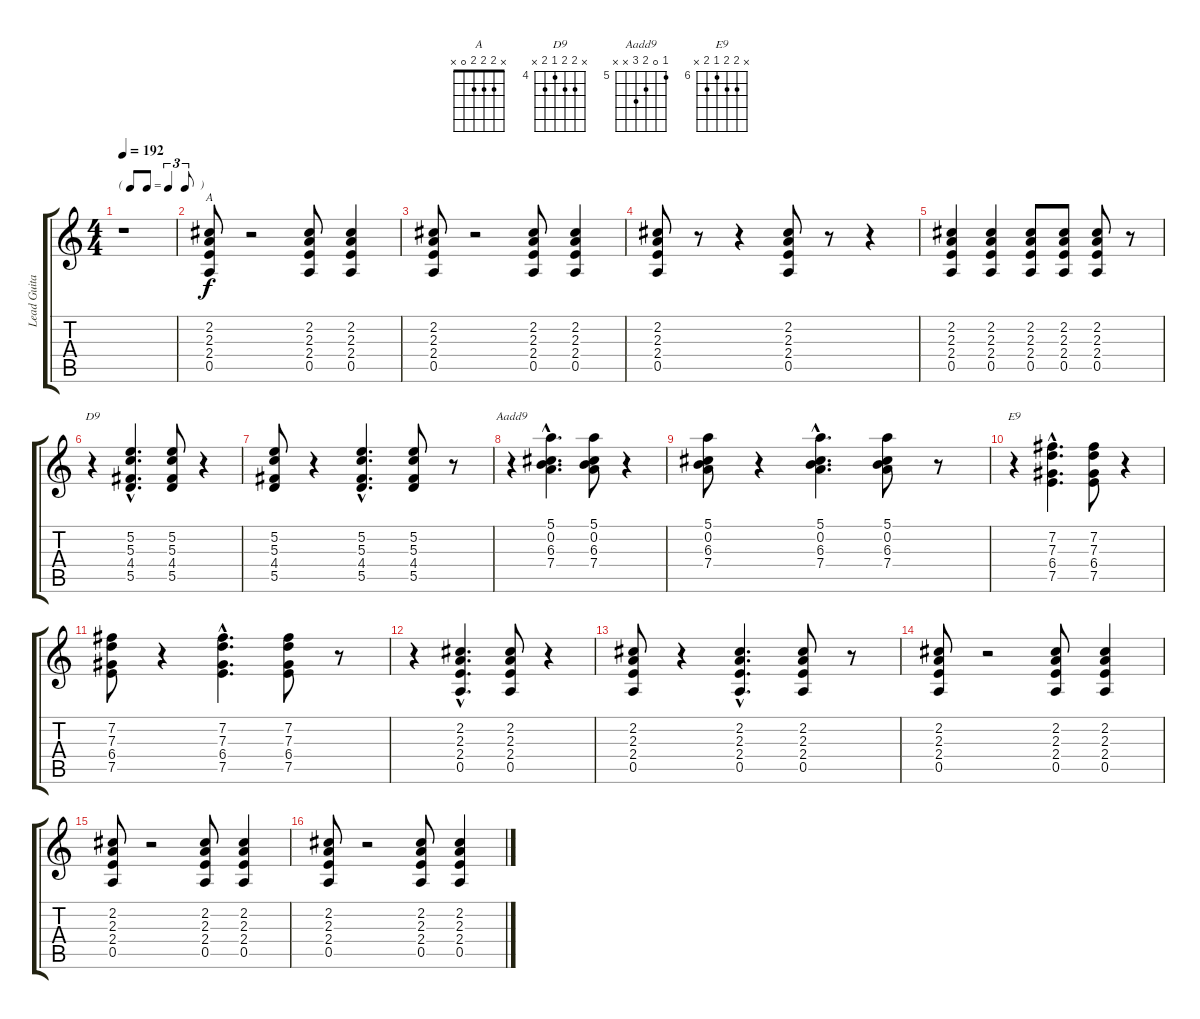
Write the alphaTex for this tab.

\track ("Lead Guitar" "Lead Guita") {instrument electricguitarjazz}
\staff {score tabs}
\tuning (E4 B3 G3 D3 A2 E2) {hide}
\chord ("A" x 2 2 2 0 x)
\chord ("D9" x 5 5 4 5 x) {firstfret 4}
\chord ("Aadd9" 5 0 6 7 x x) {firstfret 5}
\chord ("E9" x 7 7 6 7 x) {firstfret 6}
\ts (4 4)
\tf triplet8th
\tempo 192
\clef g2
\ks c
r.1{dy f instrument electricguitarjazz} |
(2.2 2.3 2.4 0.5).8{ch "A"} r.2 (2.2 2.3 2.4 0.5).8 (2.2 2.3 2.4 0.5).4 |
(2.2 2.3 2.4 0.5).8 r.2 (2.2 2.3 2.4 0.5).8 (2.2 2.3 2.4 0.5).4 |
(2.2 2.3 2.4 0.5).8 r.8 r.4 (2.2 2.3 2.4 0.5).8 r.8 r.4 |
(2.2 2.3 2.4 0.5).4 (2.2 2.3 2.4 0.5).4 (2.2 2.3 2.4 0.5).8 (2.2 2.3 2.4 0.5).8 (2.2 2.3 2.4 0.5).8 r.8 |
r.4{ch "D9"} (5.2{hac} 5.3{hac} 4.4{hac} 5.5{hac}).4{d} (5.2 5.3 4.4 5.5).8 r.4 |
(5.2 5.3 4.4 5.5).8 r.4 (5.2{hac} 5.3{hac} 4.4{hac} 5.5{hac}).4{d} (5.2 5.3 4.4 5.5).8 r.8 |
r.4{ch "Aadd9"} (5.1{hac} 0.2{hac} 6.3{hac} 7.4{hac}).4{d} (5.1 0.2 6.3 7.4).8 r.4 |
(5.1 0.2 6.3 7.4).8 r.4 (5.1{hac} 0.2{hac} 6.3{hac} 7.4{hac}).4{d} (5.1 0.2 6.3 7.4).8 r.8 |
r.4{ch "E9"} (7.2{hac} 7.3{hac} 6.4{hac} 7.5{hac}).4{d} (7.2 7.3 6.4 7.5).8 r.4 |
(7.2 7.3 6.4 7.5).8 r.4 (7.2{hac} 7.3{hac} 6.4{hac} 7.5{hac}).4{d} (7.2 7.3 6.4 7.5).8 r.8 |
r.4 (2.2{hac} 2.3{hac} 2.4{hac} 0.5{hac}).4{d} (2.2 2.3 2.4 0.5).8 r.4 |
(2.2 2.3 2.4 0.5).8 r.4 (2.2{hac} 2.3{hac} 2.4{hac} 0.5{hac}).4{d} (2.2 2.3 2.4 0.5).8 r.8 |
(2.2 2.3 2.4 0.5).8 r.2 (2.2 2.3 2.4 0.5).8 (2.2 2.3 2.4 0.5).4 |
(2.2 2.3 2.4 0.5).8 r.2 (2.2 2.3 2.4 0.5).8 (2.2 2.3 2.4 0.5).4 |
(2.2 2.3 2.4 0.5).8 r.2 (2.2 2.3 2.4 0.5).8 (2.2 2.3 2.4 0.5).4
